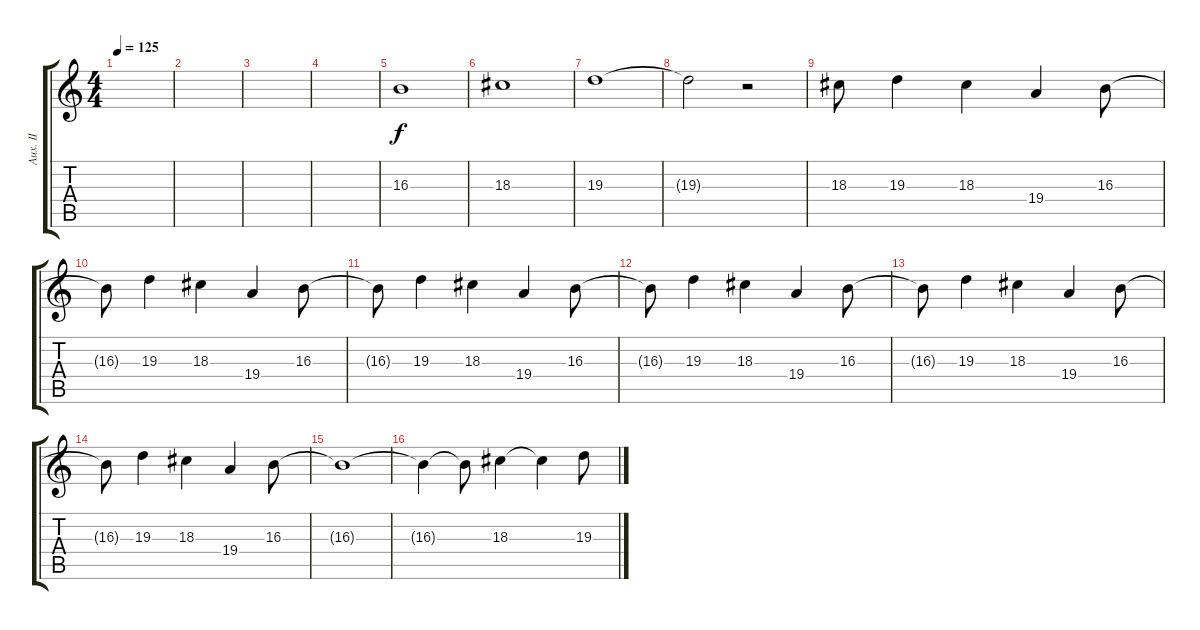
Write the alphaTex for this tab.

\track ("Aux. II" "Aux. II") {instrument synthstrings2}
\staff {score tabs}
\tuning (E4 B3 G3 D3 A2 E2) {hide}
\ts (4 4)
\tempo 125
\clef g2
\ks c
|
|
|
|
16.3.1 |
18.3.1 |
19.3.1 |
19.3{t}.2{volume 7} r.2 |
18.3.8{volume 12} 19.3.4 18.3.4 19.4.4 16.3.8 |
16.3{t}.8 19.3.4 18.3.4 19.4.4 16.3.8 |
16.3{t}.8 19.3.4 18.3.4 19.4.4 16.3.8 |
16.3{t}.8 19.3.4 18.3.4 19.4.4 16.3.8 |
16.3{t}.8 19.3.4 18.3.4 19.4.4 16.3.8 |
16.3{t}.8 19.3.4 18.3.4 19.4.4 16.3.8 |
16.3{t}.1 |
16.3{t}.4 16.3{t}.8 18.3.4 18.3{t}.4 19.3.8
